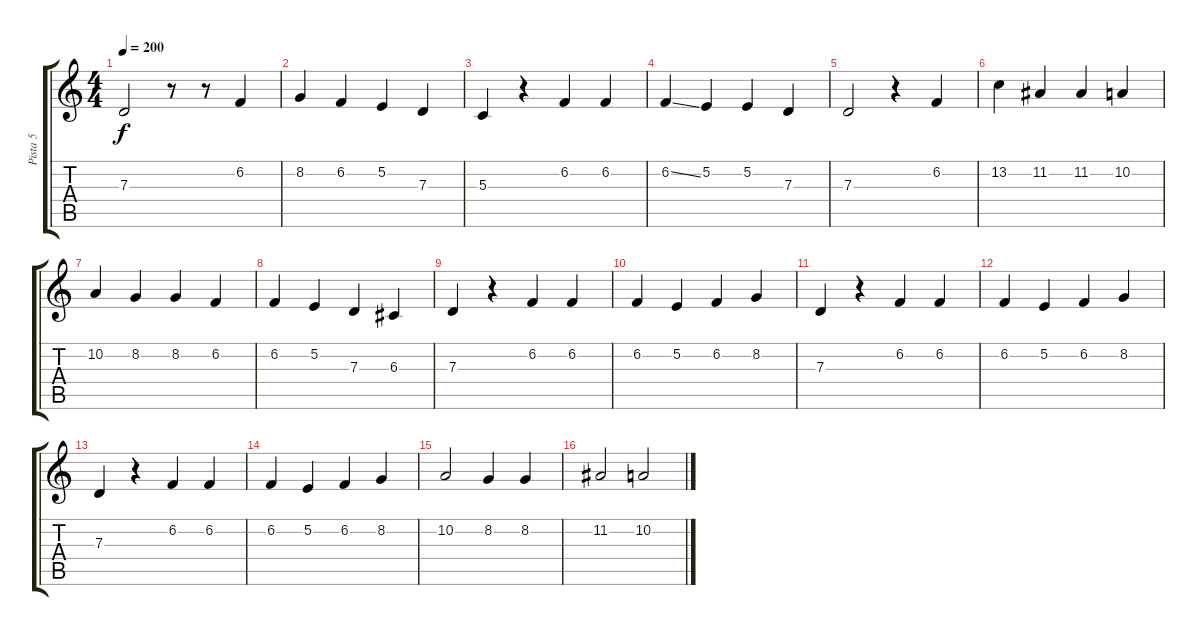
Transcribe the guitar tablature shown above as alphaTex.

\track ("Pista 5" "Pista 5") {instrument lead2sawtooth}
\staff {score tabs}
\tuning (E4 B3 G3 D3 A2 E2) {hide}
\ts (4 4)
\tempo 200
\clef g2
\ks c
7.3.2{dy f} r.8 r.8 6.2.4 |
8.2.4 6.2.4 5.2.4 7.3.4 |
5.3.4 r.4 6.2.4 6.2.4 |
6.2{ss}.4 5.2.4 5.2.4 7.3.4 |
7.3.2 r.4 6.2.4 |
13.2.4 11.2.4 11.2.4 10.2.4 |
10.2.4 8.2.4 8.2.4 6.2.4 |
6.2.4 5.2.4 7.3.4 6.3.4 |
7.3.4 r.4 6.2.4 6.2.4 |
6.2.4 5.2.4 6.2.4 8.2.4 |
7.3.4 r.4 6.2.4 6.2.4 |
6.2.4 5.2.4 6.2.4 8.2.4 |
7.3.4 r.4 6.2.4 6.2.4 |
6.2.4 5.2.4 6.2.4 8.2.4 |
10.2.2 8.2.4 8.2.4 |
11.2.2 10.2.2
